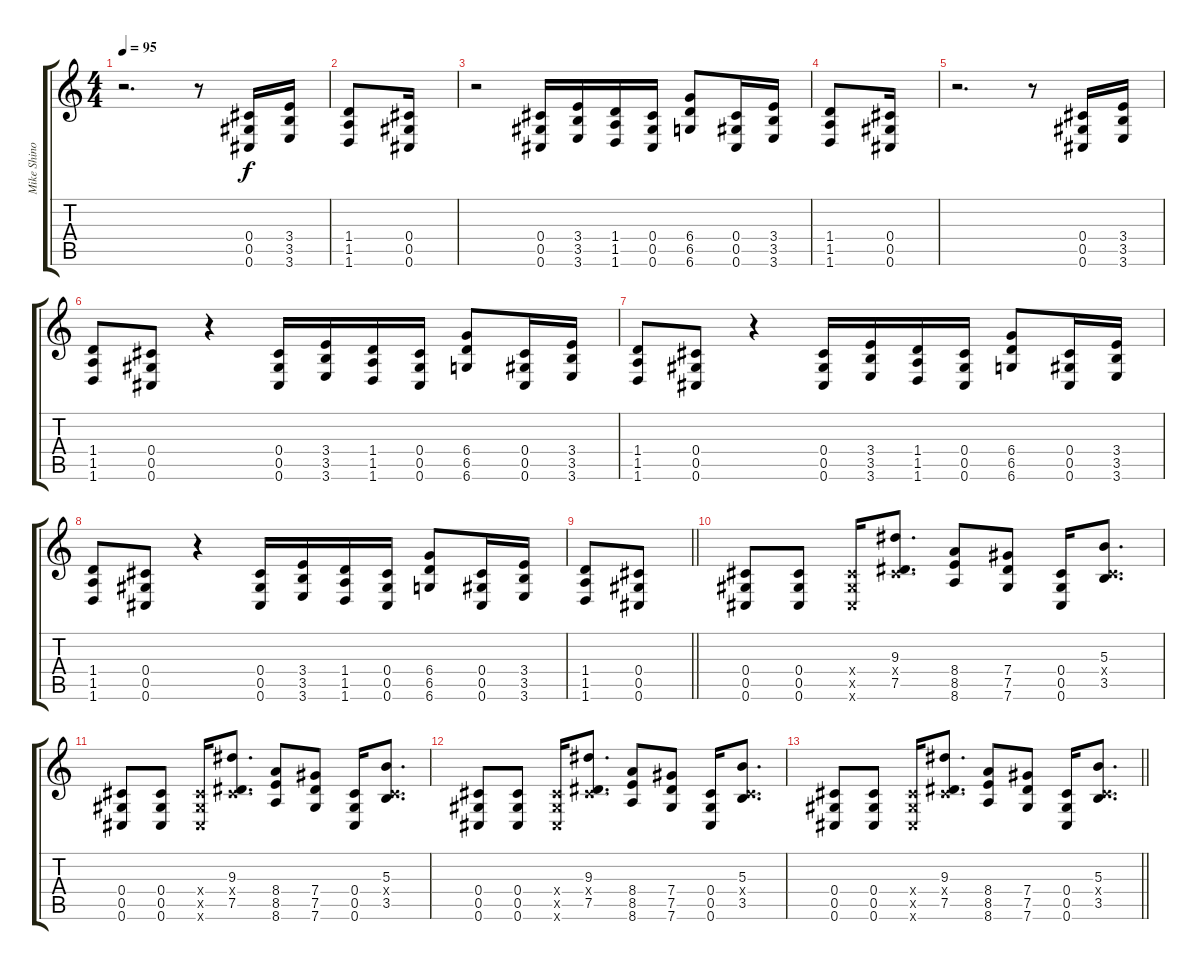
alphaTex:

\track ("Mike Shinoda" "Mike Shino") {instrument distortionguitar}
\staff {score tabs}
\tuning (Eb4 Bb3 Gb3 Db3 Ab2 Db2) {hide}
\ts (4 4)
\tempo 95
\clef g2
\ks c
r.2{d dy f} r.8 (0.4 0.5 0.6).16 (3.4 3.5 3.6).16 |
(1.4 1.5 1.6).8 (0.4 0.5 0.6).16 |
r.2 (0.4 0.5 0.6).16 (3.4 3.5 3.6).16 (1.4 1.5 1.6).16 (0.4 0.5 0.6).16 (6.4 6.5 6.6).8 (0.4 0.5 0.6).16 (3.4 3.5 3.6).16 |
(1.4 1.5 1.6).8 (0.4 0.5 0.6).16 |
r.2{d} r.8 (0.4 0.5 0.6).16 (3.4 3.5 3.6).16 |
(1.4 1.5 1.6).8 (0.4 0.5 0.6).8 r.4 (0.4 0.5 0.6).16 (3.4 3.5 3.6).16 (1.4 1.5 1.6).16 (0.4 0.5 0.6).16 (6.4 6.5 6.6).8 (0.4 0.5 0.6).16 (3.4 3.5 3.6).16 |
(1.4 1.5 1.6).8 (0.4 0.5 0.6).8 r.4 (0.4 0.5 0.6).16 (3.4 3.5 3.6).16 (1.4 1.5 1.6).16 (0.4 0.5 0.6).16 (6.4 6.5 6.6).8 (0.4 0.5 0.6).16 (3.4 3.5 3.6).16 |
(1.4 1.5 1.6).8 (0.4 0.5 0.6).8 r.4 (0.4 0.5 0.6).16 (3.4 3.5 3.6).16 (1.4 1.5 1.6).16 (0.4 0.5 0.6).16 (6.4 6.5 6.6).8 (0.4 0.5 0.6).16 (3.4 3.5 3.6).16 |
\barLineRight lightlight
(1.4 1.5 1.6).8 (0.4 0.5 0.6).8 |
(0.4 0.5 0.6).8 (0.4 0.5 0.6).8 (0.4{x} 0.5{x} 0.6{x}).16 (9.3 0.4{x} 7.5).8{d} (8.4 8.5 8.6).8 (7.4 7.5 7.6).8 (0.4 0.5 0.6).16 (5.3 0.4{x} 3.5).8{d} |
(0.4 0.5 0.6).8 (0.4 0.5 0.6).8 (0.4{x} 0.5{x} 0.6{x}).16 (9.3 0.4{x} 7.5).8{d} (8.4 8.5 8.6).8 (7.4 7.5 7.6).8 (0.4 0.5 0.6).16 (5.3 0.4{x} 3.5).8{d} |
(0.4 0.5 0.6).8 (0.4 0.5 0.6).8 (0.4{x} 0.5{x} 0.6{x}).16 (9.3 0.4{x} 7.5).8{d} (8.4 8.5 8.6).8 (7.4 7.5 7.6).8 (0.4 0.5 0.6).16 (5.3 0.4{x} 3.5).8{d} |
\barLineRight lightlight
(0.4 0.5 0.6).8 (0.4 0.5 0.6).8 (0.4{x} 0.5{x} 0.6{x}).16 (9.3 0.4{x} 7.5).8{d} (8.4 8.5 8.6).8 (7.4 7.5 7.6).8 (0.4 0.5 0.6).16 (5.3 0.4{x} 3.5).8{d}
